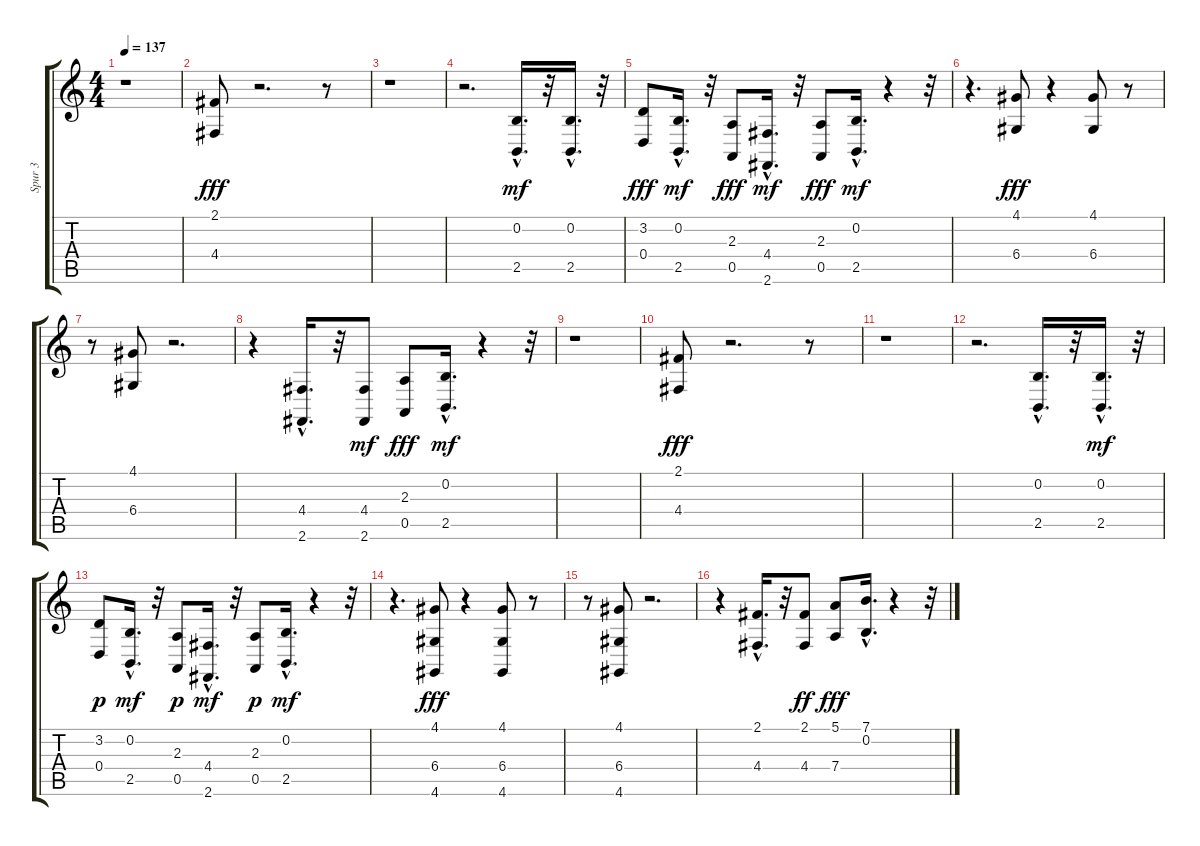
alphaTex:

\track ("Spur 3" "Spur 3") {instrument brasssection}
\staff {score tabs}
\tuning (E4 B3 G3 D3 A2 E2) {hide}
\ts (4 4)
\tempo 137
\clef g2
\ks c
r.1{dy fff} |
(2.1 4.4).8 r.2{d} r.8 |
r.1 |
r.2{d} (0.2{hac} 2.5{hac}).16{d dy mf} r.32 (0.2{hac} 2.5{hac}).16{d} r.32 |
(3.2 0.4).8{dy fff} (0.2{hac} 2.5{hac}).16{d dy mf} r.32 (2.3 0.5).8{dy fff} (4.4{hac} 2.6{hac}).16{d dy mf} r.32 (2.3 0.5).8{dy fff} (0.2{hac} 2.5{hac}).16{d dy mf} r.4 r.32 |
r.4{d} (4.1 6.4).8{dy fff} r.4 (4.1 6.4).8 r.8 |
r.8 (4.1 6.4).8 r.2{d} |
r.4 (4.4{hac} 2.6{hac}).16{d} r.32 (4.4 2.6).8{dy mf} (2.3 0.5).8{dy fff} (0.2{hac} 2.5{hac}).16{d dy mf} r.4 r.32 |
r.1 |
(2.1 4.4).8{dy fff} r.2{d} r.8 |
r.1 |
r.2{d} (0.2{hac} 2.5{hac}).16{d} r.32 (0.2{hac} 2.5{hac}).16{d dy mf} r.32 |
(3.2 0.4).8{dy p} (0.2{hac} 2.5{hac}).16{d dy mf} r.32 (2.3 0.5).8{dy p} (4.4{hac} 2.6{hac}).16{d dy mf} r.32 (2.3 0.5).8{dy p} (0.2{hac} 2.5{hac}).16{d dy mf} r.4 r.32 |
r.4{d} (4.1 6.4 4.6).8{dy fff} r.4 (4.1 6.4 4.6).8 r.8 |
r.8 (4.1 6.4 4.6).8 r.2{d} |
r.4 (2.1{hac} 4.4{hac}).16{d} r.32 (2.1 4.4).8{dy ff} (5.1 7.4).8{dy fff} (7.1{hac} 0.2{hac}).16{d} r.4 r.32
